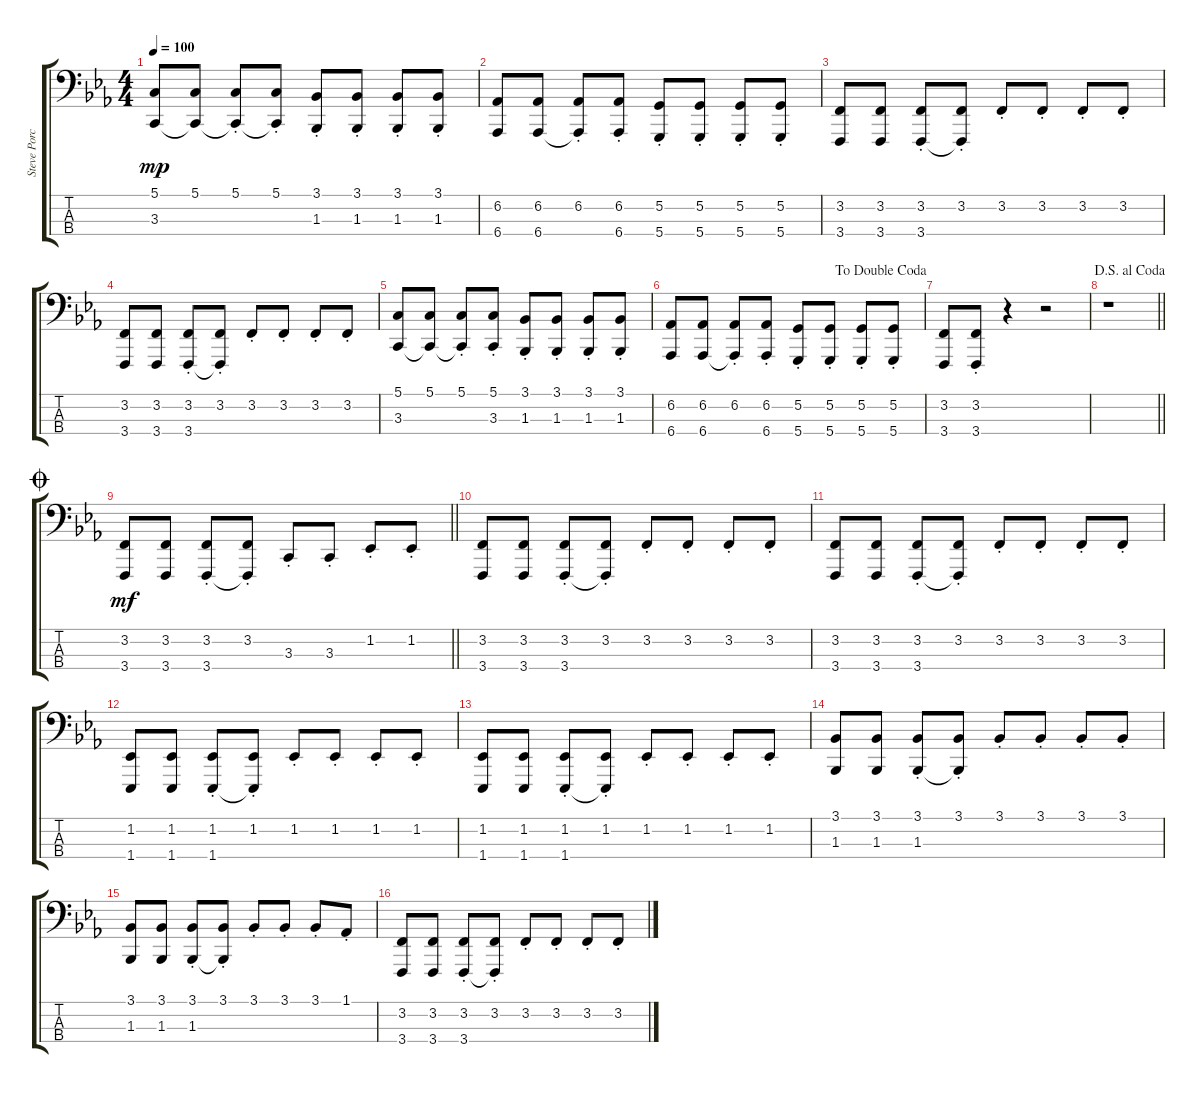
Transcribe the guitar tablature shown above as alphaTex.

\track ("Steve Porcaro-1 " "Steve Porc") {instrument tuba}
\staff {score tabs}
\tuning (G2 D2 A1 D1) {hide}
\ts (4 4)
\tempo 100
\clef f4
\ks eb
(5.1 3.3).8{dy mp} (5.1 3.3{t}).8 (5.1{st} 3.3{t}).8 (5.1{st} 3.3{t}).8 (3.1{st} 1.3{st}).8 (3.1{st} 1.3{st}).8 (3.1{st} 1.3{st}).8 (3.1{st} 1.3{st}).8 |
(6.2 6.4).8 (6.2 6.4).8 (6.2{st} 6.4{t}).8 (6.2{st} 6.4{st}).8 (5.2{st} 5.4{st}).8 (5.2{st} 5.4{st}).8 (5.2{st} 5.4{st}).8 (5.2{st} 5.4{st}).8 |
(3.2 3.4).8 (3.2 3.4).8 (3.2{st} 3.4{st}).8 (3.2{st} 3.4{t}).8 3.2{st}.8 3.2{st}.8 3.2{st}.8 3.2{st}.8 |
(3.2 3.4).8 (3.2 3.4).8 (3.2{st} 3.4{st}).8 (3.2{st} 3.4{t}).8 3.2{st}.8 3.2{st}.8 3.2{st}.8 3.2{st}.8 |
(5.1 3.3).8 (5.1 3.3{t}).8 (5.1{st} 3.3{t}).8 (5.1{st} 3.3{st}).8 (3.1{st} 1.3{st}).8 (3.1{st} 1.3{st}).8 (3.1{st} 1.3{st}).8 (3.1{st} 1.3{st}).8 |
\jump dadoublecoda
(6.2 6.4).8 (6.2 6.4).8 (6.2{st} 6.4{t}).8 (6.2{st} 6.4{st}).8 (5.2{st} 5.4{st}).8 (5.2{st} 5.4{st}).8 (5.2{st} 5.4{st}).8 (5.2{st} 5.4{st}).8 |
(3.2 3.4).8 (3.2{st} 3.4{st}).8 r.4 r.2 |
\jump dalsegnoalcoda
\barLineRight lightlight
r.1 |
\jump coda
\barLineRight lightlight
(3.2 3.4).8{dy mf} (3.2 3.4).8 (3.2{st} 3.4{st}).8 (3.2{st} 3.4{t}).8 3.3{st}.8 3.3{st}.8 1.2{st}.8 1.2{st}.8 |
(3.2 3.4).8 (3.2 3.4).8 (3.2{st} 3.4{st}).8 (3.2{st} 3.4{t}).8 3.2{st}.8 3.2{st}.8 3.2{st}.8 3.2{st}.8 |
(3.2 3.4).8 (3.2 3.4).8 (3.2{st} 3.4{st}).8 (3.2{st} 3.4{t}).8 3.2{st}.8 3.2{st}.8 3.2{st}.8 3.2{st}.8 |
(1.2 1.4).8 (1.2 1.4).8 (1.2{st} 1.4{st}).8 (1.2{st} 1.4{t}).8 1.2{st}.8 1.2{st}.8 1.2{st}.8 1.2{st}.8 |
(1.2 1.4).8 (1.2 1.4).8 (1.2{st} 1.4{st}).8 (1.2{st} 1.4{t}).8 1.2{st}.8 1.2{st}.8 1.2{st}.8 1.2{st}.8 |
(3.1 1.3).8 (3.1 1.3).8 (3.1{st} 1.3{st}).8 (3.1{st} 1.3{t}).8 3.1{st}.8 3.1{st}.8 3.1{st}.8 3.1{st}.8 |
(3.1 1.3).8 (3.1 1.3).8 (3.1{st} 1.3{st}).8 (3.1{st} 1.3{t}).8 3.1{st}.8 3.1{st}.8 3.1{st}.8 1.1{st}.8 |
(3.2 3.4).8 (3.2 3.4).8 (3.2{st} 3.4{st}).8 (3.2{st} 3.4{t}).8 3.2{st}.8 3.2{st}.8 3.2{st}.8 3.2{st}.8
